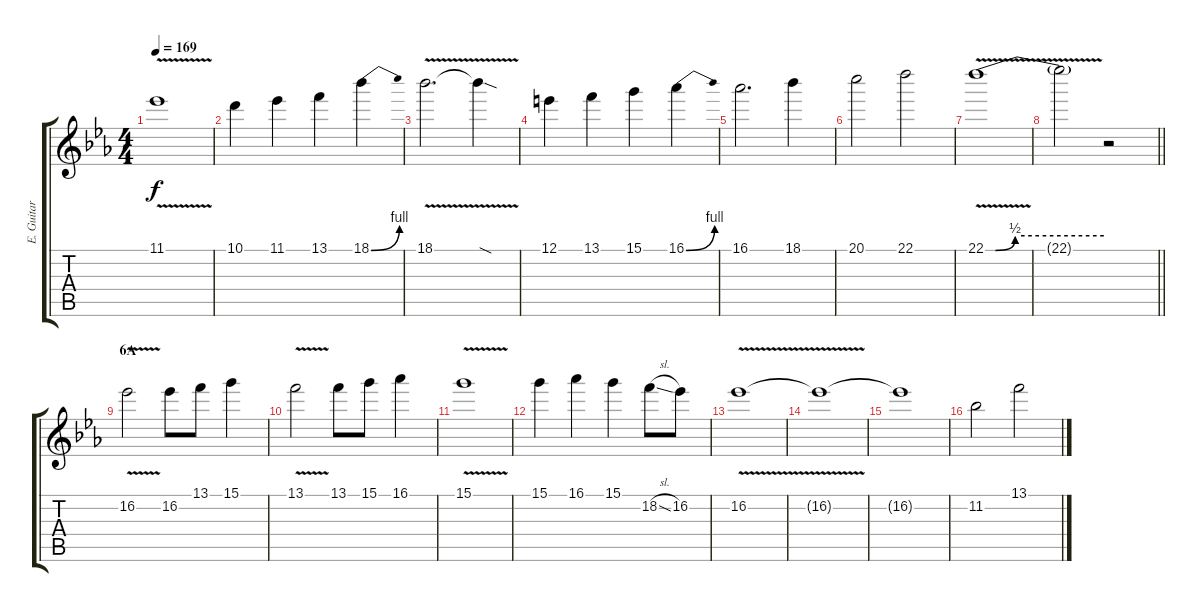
\track ("E. Guitar III" "E. Guitar ") {instrument overdrivenguitar}
\staff {score tabs}
\tuning (E4 B3 G3 D3 A2 E2) {hide}
\ts (4 4)
\tempo 169
\clef g2
\ks eb
11.1{v}.1{dy f} |
10.1.4 11.1.4 13.1.4 18.1{be (bend 0 0 60 4)}.4 |
18.1{v}.2{d} 18.1{sod t}.4 |
12.1.4 13.1.4 15.1.4 16.1{be (bend 0 0 60 4)}.4 |
16.1.2{d} 18.1.4 |
20.1.2 22.1.2 |
22.1{be (custom 0 0 5 0 15 2 60 2) v}.1 |
\barLineRight lightlight
22.1{t}.2 r.2 |
\section ("" "6A")
16.2{v}.2 16.2.8 13.1.8 15.1.4 |
13.1{v}.2 13.1.8 15.1.8 16.1.4 |
15.1{v}.1 |
15.1.4 16.1.4 15.1.4 18.2{sl}.8 16.2.8 |
16.2{v}.1 |
16.2{t}.1 |
16.2{t}.1 |
11.2.2 13.1.2
